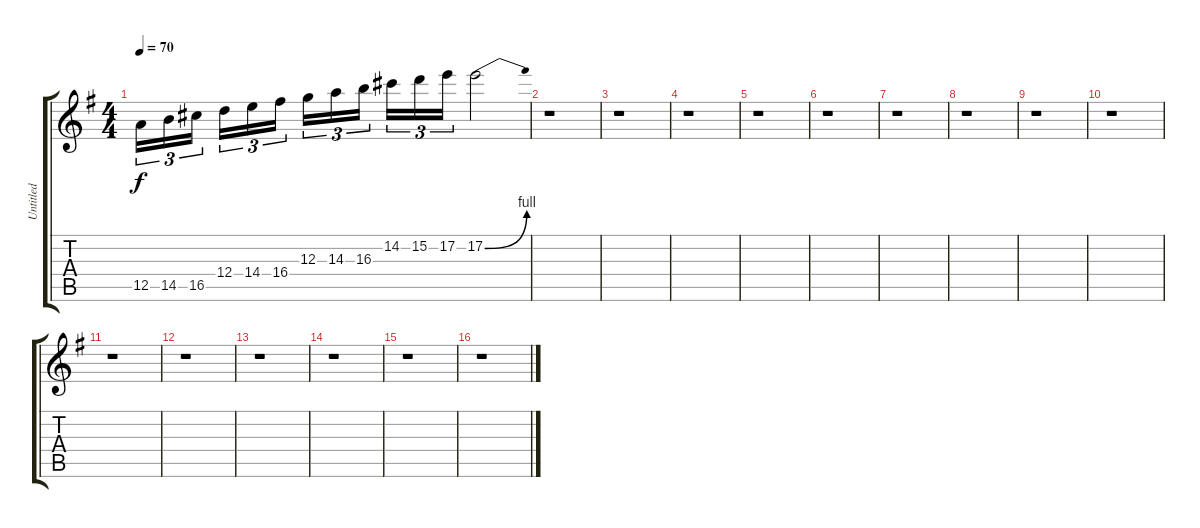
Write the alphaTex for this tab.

\track ("Untitled" "Untitled") {instrument distortionguitar}
\staff {score tabs}
\tuning (E4 B3 G3 D3 A2 E2) {hide}
\ts (4 4)
\tempo 70
\clef g2
\ks g
12.5.16{tu (3 2) dy f} 14.5.16{tu (3 2)} 16.5.16{tu (3 2)} 12.4.16{tu (3 2)} 14.4.16{tu (3 2)} 16.4.16{tu (3 2)} 12.3.16{tu (3 2)} 14.3.16{tu (3 2)} 16.3.16{tu (3 2)} 14.2.16{tu (3 2)} 15.2.16{tu (3 2)} 17.2.16{tu (3 2)} 17.2{be (bend 0 0 60 4)}.2 |
r.1 |
r.1 |
r.1 |
r.1 |
r.1 |
r.1 |
r.1 |
r.1 |
r.1 |
r.1 |
r.1 |
r.1 |
r.1 |
r.1 |
r.1
